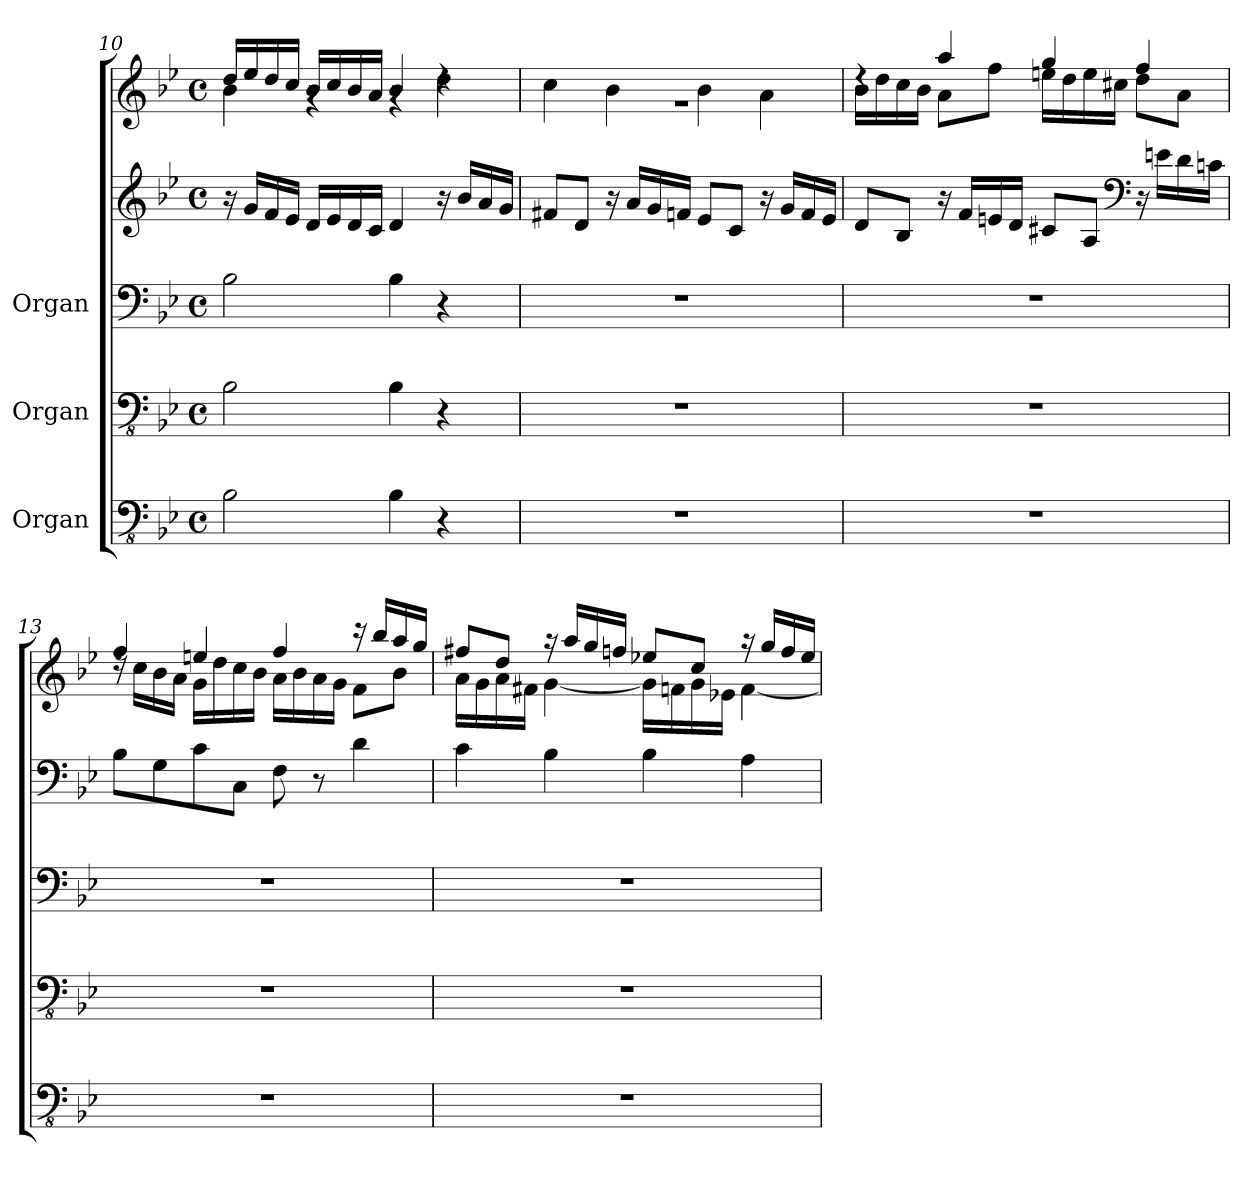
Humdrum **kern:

**kern	**kern	**kern	**kern	**kern
*part3	*part2	*part1	*part1	*part1
*staff5	*staff4	*staff3	*staff2	*staff1
*I"Organ	*I"Organ	*I"Organ	*	*
*clefFv4	*clefFv4	*clefF4	*clefG2	*clefG2
*k[b-e-]	*k[b-e-]	*k[b-e-]	*k[b-e-]	*k[b-e-]
*M4/4	*M4/4	*M4/4	*M4/4	*M4/4
*met(c)	*met(c)	*met(c)	*met(c)	*met(c)
=10	=10	=10	=10	=10
*	*	*	*	*^
2BB-\	2BB-\	2B-\	16r	16dd/LL	4b-\
.	.	.	16g/LL	16ee-/	.
.	.	.	16f/	16dd/	.
.	.	.	16e-/JJ	16cc/JJ	.
.	.	.	16d/LL	16b-/LL	4rg
.	.	.	16e-/	16cc/	.
.	.	.	16d/	16b-/	.
.	.	.	16c/JJ	16a/JJ	.
4BB-\	4BB-\	4B-\	4d/	4b-/	4rg
4r	4r	4r	16r	4rdd	4dd\
.	.	.	16b-/LL	.	.
.	.	.	16a/	.	.
.	.	.	16g/JJ	.	.
=11	=11	=11	=11	=11	=11
1r	1r	1r	8f#X/L	1rg	4cc\
.	.	.	8d/J	.	.
.	.	.	16r	.	4b-\
.	.	.	16a/LL	.	.
.	.	.	16g/	.	.
.	.	.	16fn/JJ	.	.
.	.	.	8e-/L	.	4b-\
.	.	.	8c/J	.	.
.	.	.	16r	.	4a\
.	.	.	16g/LL	.	.
.	.	.	16f/	.	.
.	.	.	16e-/JJ	.	.
=12	=12	=12	=12	=12	=12
1r	1r	1r	8d/L	4rdd	16b-\LL
.	.	.	.	.	16dd\
.	.	.	8B-/J	.	16cc\
.	.	.	.	.	16b-\JJ
.	.	.	16r	4aa/	8a\L
.	.	.	16f/LL	.	.
.	.	.	16en/	.	8ff\J
.	.	.	16d/JJ	.	.
.	.	.	8c#X/L	4gg/	16een\LL
.	.	.	.	.	16dd\
.	.	.	8A/J	.	16ee\
.	.	.	.	.	16cc#X\JJ
*	*	*	*clefF4	*	*
.	.	.	16r	4ff/	8dd\L
.	.	.	16en\LL	.	.
.	.	.	16d\	.	8a\J
.	.	.	16cn\JJ	.	.
=13	=13	=13	=13	=13	=13
1r	1r	1r	8B-\L	4ff/	16rdd
.	.	.	.	.	16cc\LL
.	.	.	8G\	.	16b-\
.	.	.	.	.	16a\JJ
.	.	.	8c\	4een/	16g\LL
.	.	.	.	.	16dd\
.	.	.	8C\J	.	16cc\
.	.	.	.	.	16b-\JJ
.	.	.	8F\	4ff/	16a\LL
.	.	.	.	.	16b-\
.	.	.	8r	.	16a\
.	.	.	.	.	16g\JJ
.	.	.	4d\	16r	8f\L
.	.	.	.	16bb-/LL	.
.	.	.	.	16aa/	8b-\J
.	.	.	.	16gg/JJ	.
!!LO:PB:g=z	!!
=14	=14	=14	=14	=14	=14
1r	1r	1r	4c\	8ff#X/L	16a\LL
.	.	.	.	.	16g\
.	.	.	.	8dd/J	16a\
.	.	.	.	.	16f#X\JJ
.	.	.	4B-\	16r	[4g\
.	.	.	.	16aa/LL	.
.	.	.	.	16gg/	.
.	.	.	.	16ffn/JJ	.
.	.	.	4B-\	8ee-X/L	16g\LL]
.	.	.	.	.	16fn\
.	.	.	.	8cc/J	16g\
.	.	.	.	.	16e-X\JJ
.	.	.	4A\	16r	[4f\
.	.	.	.	16gg/LL	.
.	.	.	.	16ff/	.
.	.	.	.	16ee-/JJ	.
*	*	*	*	*v	*v
=	=	=	=	=
*-	*-	*-	*-	*-
